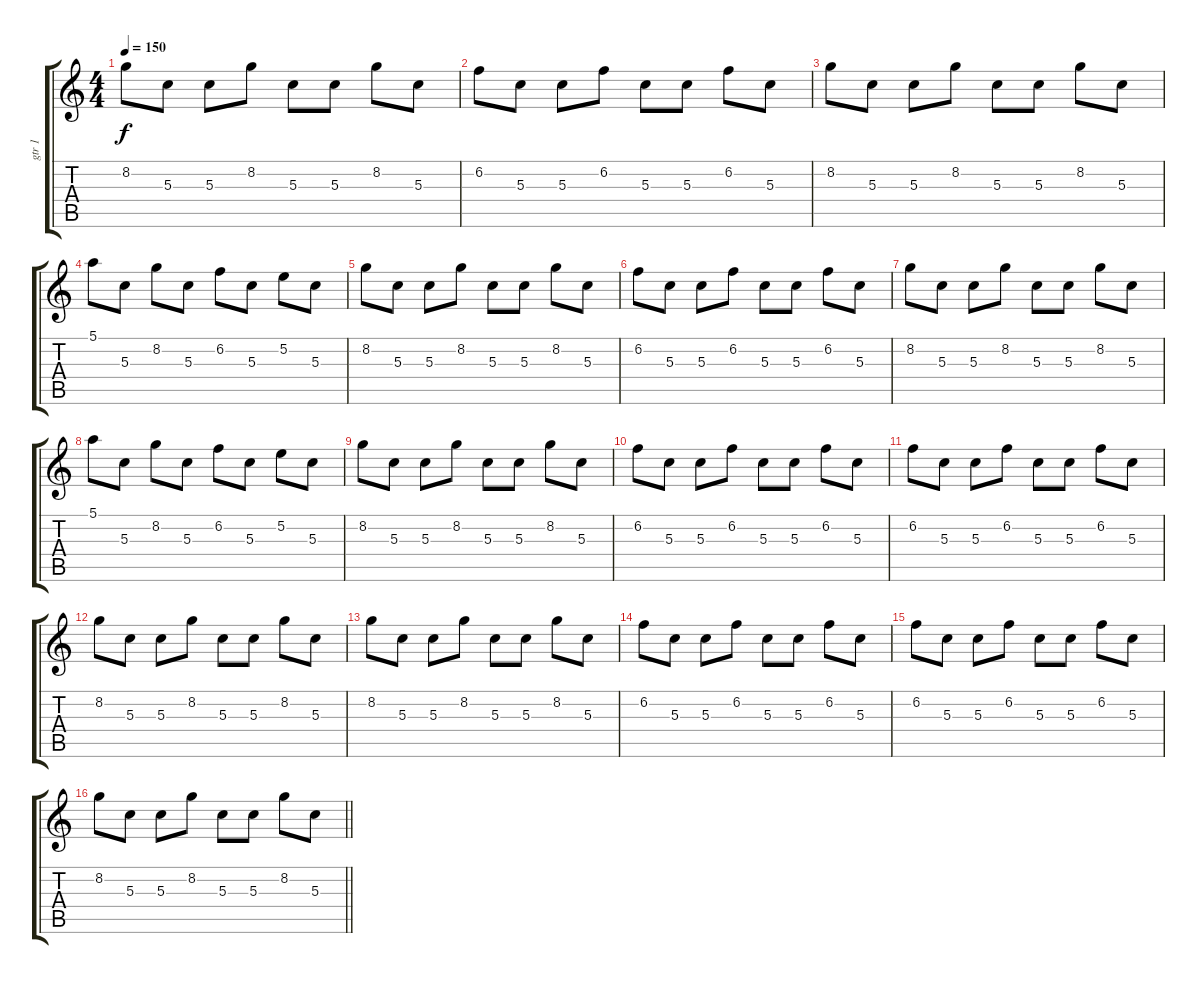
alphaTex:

\track ("gtr 1" "gtr 1") {instrument distortionguitar}
\staff {score tabs}
\tuning (E4 B3 G3 D3 A2 E2) {hide}
\ts (4 4)
\tempo 150
\clef g2
\ks c
8.2.8{dy f instrument distortionguitar} 5.3.8 5.3.8 8.2.8 5.3.8 5.3.8 8.2.8 5.3.8 |
6.2.8 5.3.8 5.3.8 6.2.8 5.3.8 5.3.8 6.2.8 5.3.8 |
8.2.8 5.3.8 5.3.8 8.2.8 5.3.8 5.3.8 8.2.8 5.3.8 |
5.1.8 5.3.8 8.2.8 5.3.8 6.2.8 5.3.8 5.2.8 5.3.8 |
8.2.8 5.3.8 5.3.8 8.2.8 5.3.8 5.3.8 8.2.8 5.3.8 |
6.2.8 5.3.8 5.3.8 6.2.8 5.3.8 5.3.8 6.2.8 5.3.8 |
8.2.8 5.3.8 5.3.8 8.2.8 5.3.8 5.3.8 8.2.8 5.3.8 |
5.1.8 5.3.8 8.2.8 5.3.8 6.2.8 5.3.8 5.2.8 5.3.8 |
8.2.8 5.3.8 5.3.8 8.2.8 5.3.8 5.3.8 8.2.8 5.3.8 |
6.2.8 5.3.8 5.3.8 6.2.8 5.3.8 5.3.8 6.2.8 5.3.8 |
6.2.8 5.3.8 5.3.8 6.2.8 5.3.8 5.3.8 6.2.8 5.3.8 |
8.2.8 5.3.8 5.3.8 8.2.8 5.3.8 5.3.8 8.2.8 5.3.8 |
8.2.8 5.3.8 5.3.8 8.2.8 5.3.8 5.3.8 8.2.8 5.3.8 |
6.2.8 5.3.8 5.3.8 6.2.8 5.3.8 5.3.8 6.2.8 5.3.8 |
6.2.8 5.3.8 5.3.8 6.2.8 5.3.8 5.3.8 6.2.8 5.3.8 |
\barLineRight lightlight
8.2.8 5.3.8 5.3.8 8.2.8 5.3.8 5.3.8 8.2.8 5.3.8
